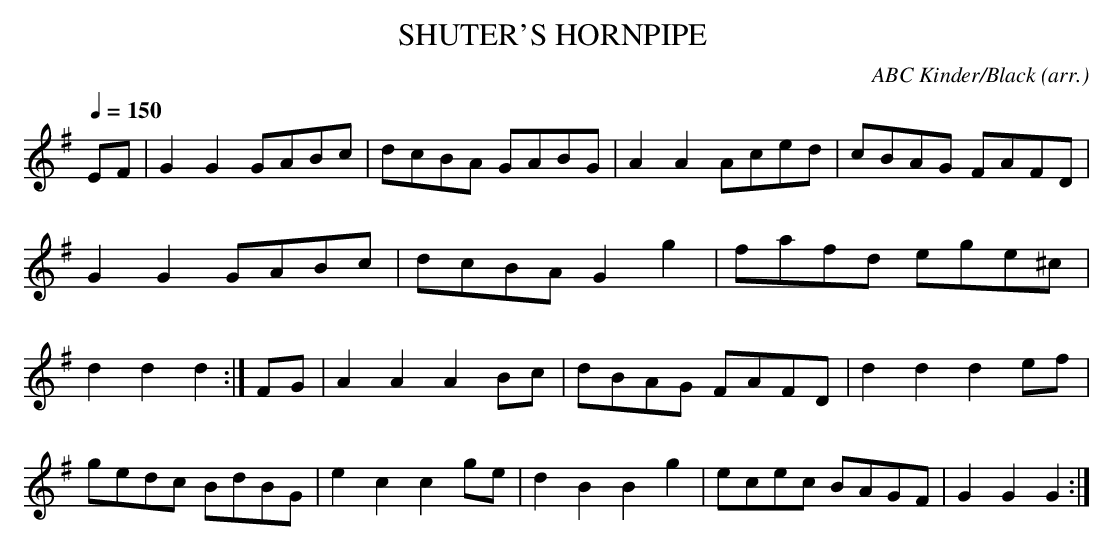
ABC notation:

X:1
T:SHUTER'S HORNPIPE \
C:ABC Kinder/Black (arr.)\
M:4/4\
L:1/8\
Q:1/4=150\
K:G\
EF|G2G2 GABc|dcBA GABG|A2A2 Aced|cBAG FAFD|\
G2 G2 GABc|dcBA G2 g2|fafd ege^c|d2 d2 d2 :|\
FG|A2 A2 A2Bc|dBAG FAFD|d2 d2 d2ef|gedc BdBG|\
e2 c2 c2ge|d2 B2 B2 g2|ecec BAGF|G2 G2 G2 :|\
\
\
